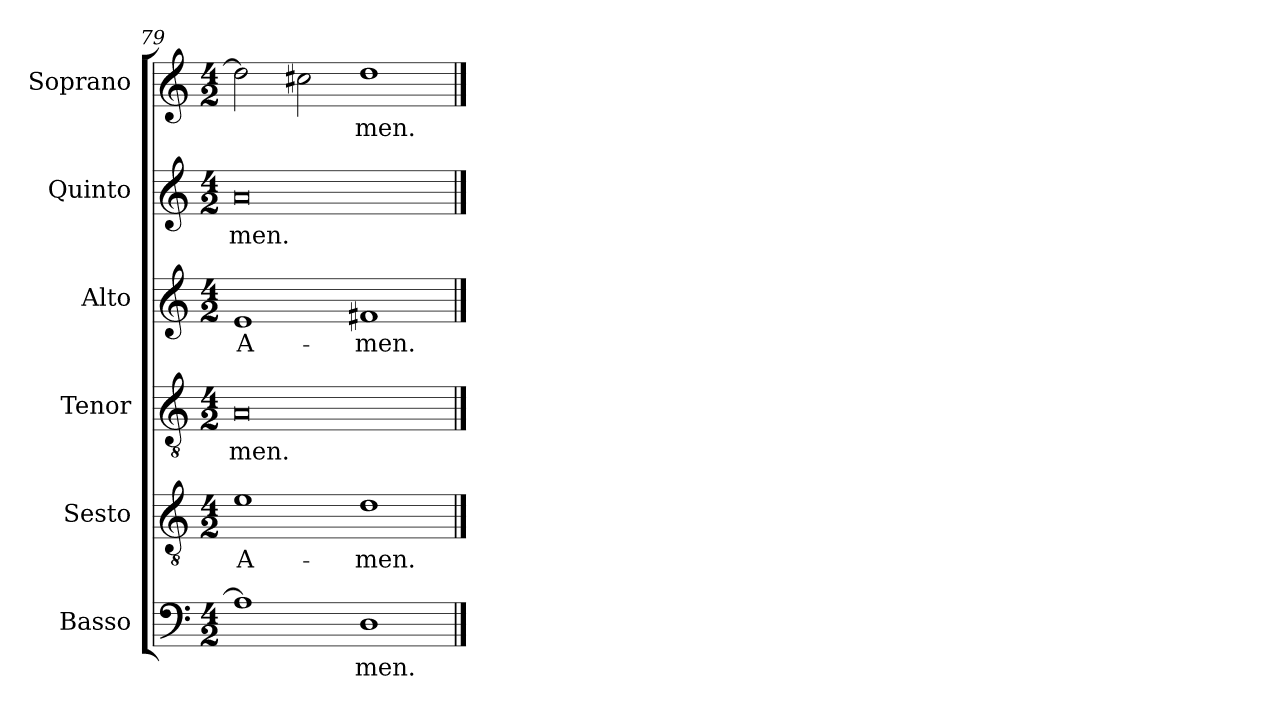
**kern	**text	**kern	**text	**kern	**text	**kern	**text	**kern	**text	**kern	**text
*part6	*part6	*part5	*part5	*part4	*part4	*part3	*part3	*part2	*part2	*part1	*part1
*staff6	*staff6	*staff5	*staff5	*staff4	*staff4	*staff3	*staff3	*staff2	*staff2	*staff1	*staff1
*I"Basso	*	*I"Sesto	*	*I"Tenor	*	*I"Alto	*	*I"Quinto	*	*I"Soprano	*
*	*	*	*	*I'T.	*	*I'A.	*	*	*	*I'Sop.	*
*clefF4	*	*clefGv2	*	*clefGv2	*	*clefG2	*	*clefG2	*	*clefG2	*
*	*	*ITrd7c12	*	*ITrd7c12	*	*	*	*	*	*	*
*k[]	*	*k[]	*	*k[]	*	*k[]	*	*k[]	*	*k[]	*
*C:	*	*C:	*	*C:	*	*C:	*	*C:	*	*C:	*
*M4/2	*	*M4/2	*	*M4/2	*	*M4/2	*	*M4/2	*	*M4/2	*
=79	=79	=79	=79	=79	=79	=79	=79	=79	=79	=79	=79
!	!	!	!LO:LY:b:color=#000000	!	!	!	!	!	!	!	!
!	!	!	!	!	!LO:LY:b:color=#000000	!	!	!	!	!	!
!	!	!	!	!	!	!	!LO:LY:b:color=#000000	!	!	!	!
!	!	!	!	!	!	!	!	!	!LO:LY:b:color=#000000	!	!
1Ai]	.	1Ei	A-	0AAi	-men.	1ei	A-	0ai	-men.	2ddi\]	.
.	.	.	.	.	.	.	.	.	.	2cc#Xi\	.
!	!LO:LY:b:color=#000000	!	!	!	!	!	!	!	!	!	!
!	!	!	!LO:LY:b:color=#000000	!	!	!	!	!	!	!	!
!	!	!	!	!	!	!	!LO:LY:b:color=#000000	!	!	!	!
!	!	!	!	!	!	!	!	!	!	!	!LO:LY:b:color=#000000
1Di	-men.	1Di	-men.	.	.	1f#Xi	-men.	.	.	1ddi	-men.
==	==	==	==	==	==	==	==	==	==	==	==
*-	*-	*-	*-	*-	*-	*-	*-	*-	*-	*-	*-
